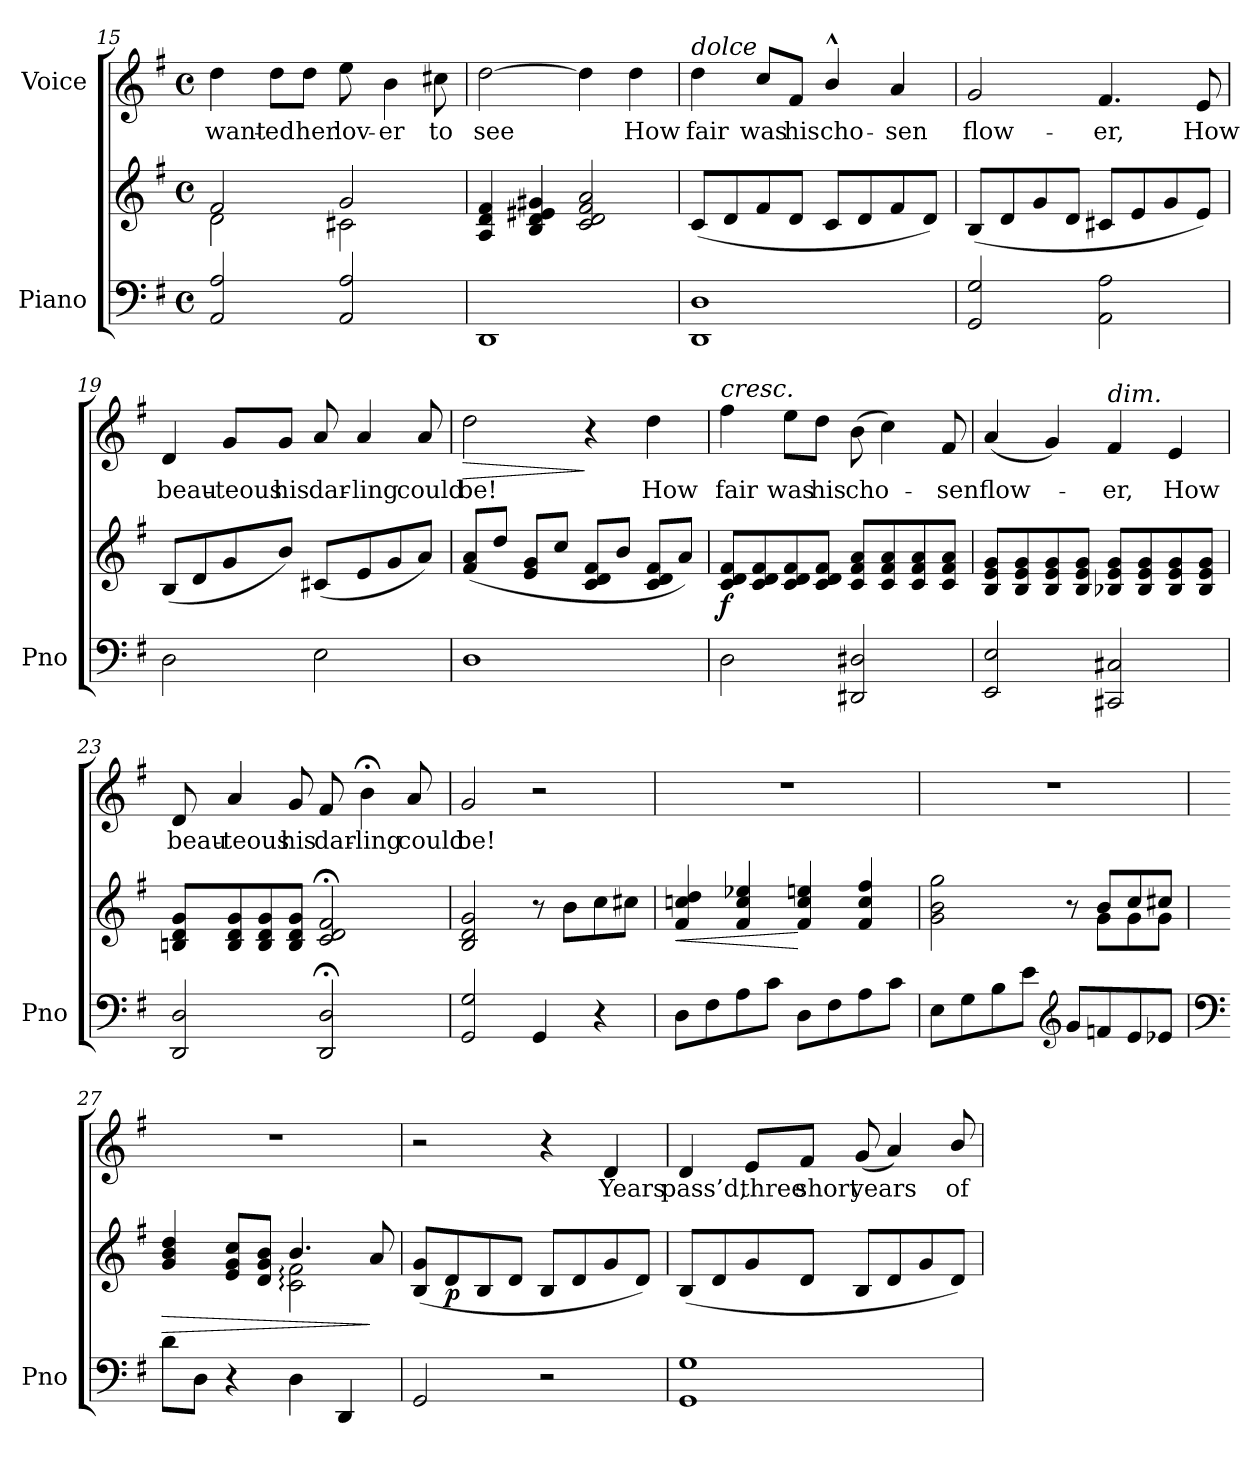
**kern	**kern	**dynam	**kern	**text	**dynam
*part2	*part2	*part2	*part1	*part1	*part1
*staff3	*staff2	*staff2/3	*staff1	*staff1	*staff1
*I"Piano	*	*	*I"Voice	*	*
*I'Pno	*	*	*	*	*
*clefF4	*clefG2	*	*clefG2	*	*
*k[f#]	*k[f#]	*	*k[f#]	*	*
*M4/4	*M4/4	*	*M4/4	*	*
*met(c)	*met(c)	*	*met(c)	*	*
=15	=15	=15	=15	=15	=15
*	*^	*	*	*	*
!	!	!	!	!	!LO:LY:b	!
2AA/ 2A/	2f#/	2d\	.	4dd\	want-	.
!	!	!	!	!	!LO:LY:b	!
.	.	.	.	8dd\L	-ed	.
!	!	!	!	!	!LO:LY:b	!
.	.	.	.	8dd\J	her	.
!	!	!	!	!	!LO:LY:b	!
2AA/ 2A/	2g/	2c#X\	.	8ee\	lov-	.
!	!	!	!	!	!LO:LY:b	!
.	.	.	.	4b\	-er	.
!	!	!	!	!	!LO:LY:b	!
.	.	.	.	8cc#X\	to	.
*	*v	*v	*	*	*	*
=16	=16	=16	=16	=16	=16
!	!	!	!	!LO:LY:b	!
1DD	4A/ 4d/ 4f#/	.	[2dd\	see	.
.	4B/ 4d/ 4e#X/ 4g#X/	.	.	.	.
.	2c/ 2d/ 2f#/ 2a/	.	4dd\]	.	.
!	!	!	!	!LO:LY:b	!
.	.	.	4dd\	How	.
!!LO:PB:g=z
=17	=17	=17	=17	=17	=17
!	!	!	!LO:TX:a:i:t=dolce	!	!
!	!	!	!	!LO:LY:b	!
1DD 1D	(<8c/L	.	4dd\	fair	.
.	8d/	.	.	.	.
!	!	!	!	!LO:LY:b	!
.	8f#/	.	8cc/L	was	.
!	!	!	!	!LO:LY:b	!
.	8d/J	.	8f#/J	his	.
!	!	!	!	!LO:LY:b	!
.	8c/L	.	4b^^/	cho-	.
.	8d/	.	.	.	.
!	!	!	!	!LO:LY:b	!
.	8f#/	.	4a/	-sen	.
.	8d/J)	.	.	.	.
=18	=18	=18	=18	=18	=18
!	!	!	!	!LO:LY:b	!
2GG/ 2G/	(<8B/L	.	2g/	flow-	.
.	8d/	.	.	.	.
.	8g/	.	.	.	.
.	8d/J	.	.	.	.
!	!	!	!	!LO:LY:b	!
2AA\ 2A\	8c#X/L	.	4.f#/	-er,	.
.	8e/	.	.	.	.
.	8g/	.	.	.	.
!	!	!	!	!LO:LY:b	!
.	8e/J)	.	8e/	How	.
=19	=19	=19	=19	=19	=19
!	!	!	!	!LO:LY:b	!
2D\	(<8B/L	.	4d/	beau-	.
.	8d/	.	.	.	.
!	!	!	!	!LO:LY:b	!
.	8g/	.	8g/L	-teous	.
!	!	!	!	!LO:LY:b	!
.	8b/J)	.	8g/J	his	.
!	!	!	!	!LO:LY:b	!
2E\	(<8c#X/L	.	8a/	dar-	.
!	!	!	!	!LO:LY:b	!
.	8e/	.	4a/	-ling	.
.	8g/	.	.	.	.
!	!	!	!	!LO:LY:b	!
.	8a/J)	.	8a/	could	.
=20	=20	=20	=20	=20	=20
!	!	!	!	!LO:LY:b	!LO:HP:b
1D	(<8f#/ 8a/L	.	2dd\	be!	>
.	8dd/J	.	.	.	.
.	8e/ 8g/L	.	.	.	.
.	8cc/J	.	.	.	.
.	8c/ 8d/ 8f#/L	.	4r	.	]
.	8b/J	.	.	.	.
!	!	!	!	!LO:LY:b	!
.	8c/ 8d/ 8f#/L	.	4dd\	How	.
.	8a/J)	.	.	.	.
!!LO:LB:g=z
=21	=21	=21	=21	=21	=21
!	!	!	!LO:TX:a:i:t=cresc.	!	!
!	!	!LO:DY:b	!	!LO:LY:b	!
2D\	8c/ 8d/ 8f#/L	f	4ff#\	fair	.
.	8c/ 8d/ 8f#/	.	.	.	.
!	!	!	!	!LO:LY:b	!
.	8c/ 8d/ 8f#/	.	8ee\L	was	.
!	!	!	!	!LO:LY:b	!
.	8c/ 8d/ 8f#/J	.	8dd\J	his	.
!	!	!	!	!LO:LY:b	!
2DD#X/ 2D#X/	8c/ 8f#/ 8a/L	.	(>8b\	cho-	.
.	8c/ 8f#/ 8a/	.	4cc\)	.	.
.	8c/ 8f#/ 8a/	.	.	.	.
!	!	!	!	!LO:LY:b	!
.	8c/ 8f#/ 8a/J	.	8f#/	-sen	.
=22	=22	=22	=22	=22	=22
!	!	!	!	!LO:LY:b	!
2EE/ 2E/	8B/ 8e/ 8g/L	.	(<4a/	flow-	.
.	8B/ 8e/ 8g/	.	.	.	.
.	8B/ 8e/ 8g/	.	4g/)	.	.
.	8B/ 8e/ 8g/J	.	.	.	.
!	!	!	!LO:TX:a:i:t=dim.	!	!
!	!	!	!	!LO:LY:b	!
2CC#X/ 2C#X/	8B-X/ 8e/ 8g/L	.	4f#/	-er,	.
.	8B-/ 8e/ 8g/	.	.	.	.
!	!	!	!	!LO:LY:b	!
.	8B-/ 8e/ 8g/	.	4e/	How	.
.	8B-/ 8e/ 8g/J	.	.	.	.
=23	=23	=23	=23	=23	=23
!	!	!	!	!LO:LY:b	!
2DD/ 2D/	8Bn/ 8d/ 8g/L	.	8d/	beau-	.
!	!	!	!	!LO:LY:b	!
.	8B/ 8d/ 8g/	.	4a/	-teous	.
.	8B/ 8d/ 8g/	.	.	.	.
!	!	!	!	!LO:LY:b	!
.	8B/ 8d/ 8g/J	.	8g/	his	.
!	!	!	!	!LO:LY:b	!
2DD/;< 2D/;<	2c/;< 2d/;< 2f#/;<	.	8f#/	dar-	.
!	!	!	!	!LO:LY:b	!
.	.	.	4b;<\	-ling	.
!	!	!	!	!LO:LY:b	!
.	.	.	8a/	could	.
=24	=24	=24	=24	=24	=24
!	!	!	!	!LO:LY:b	!
2GG/ 2G/	2B/ 2d/ 2g/	.	2g/	be!	.
4GG/	8r	.	2r	.	.
.	8b\L	.	.	.	.
4r	8cc\	.	.	.	.
.	8cc#X\J	.	.	.	.
!!LO:LB:g=z
=25	=25	=25	=25	=25	=25
!	!	!LO:HP:b	!	!	!
8D\L	4f#/ 4ccn/ 4dd/	<	1r	.	.
8F#\	.	.	.	.	.
8A\	4f#/ 4cc/ 4ee-X/	.	.	.	.
8c\J	.	.	.	.	.
8D\L	4f#/ 4cc/ 4een/	[	.	.	.
8F#\	.	.	.	.	.
8A\	4f#/ 4cc/ 4ff#/	.	.	.	.
8c\J	.	.	.	.	.
=26	=26	=26	=26	=26	=26
*	*^	*	*	*	*
8E\L	2g\ 2b\ 2gg\	2ryy	.	1r	.	.
8G\	.	.	.	.	.	.
8B\	.	.	.	.	.	.
8e\J	.	.	.	.	.	.
*clefG2	*	*	*	*	*	*
8g/L	8r	8ryy	.	.	.	.
8fn/	8b/L	8g\L	.	.	.	.
8e/	8cc/	8g\	.	.	.	.
8e-X/J	8cc#X/J	8g\J	.	.	.	.
=27	=27	=27	=27	=27	=27	=27
*clefF4	*	*	*	*	*	*
!	!	!	!LO:HP:b	!	!	!
8d\L	4g/ 4b/ 4dd/	2ryy	>	1r	.	.
8D\J	.	.	.	.	.	.
4r	8e/ 8g/ 8cc/L	.	.	.	.	.
.	8d/ 8g/ 8b/J	.	.	.	.	.
4D\	4.b/	2c\: 2f#\:	.	.	.	.
4DD/	.	.	.	.	.	.
.	8a/	.	]	.	.	.
*	*v	*v	*	*	*	*
=28	=28	=28	=28	=28	=28
2GG/	(<8B/ 8g/L	.	2r	.	.
!	!	!LO:DY:b	!	!	!
.	8d/	p	.	.	.
.	8B/	.	.	.	.
.	8d/J	.	.	.	.
2r	8B/L	.	4r	.	.
.	8d/	.	.	.	.
!	!	!	!	!LO:LY:b	!
.	8g/	.	4d/	Years	.
.	8d/J)	.	.	.	.
!!LO:LB:g=z
=29	=29	=29	=29	=29	=29
!	!	!	!	!LO:LY:b	!
1GG 1G	(<8B/L	.	4d/	pass’d,	.
.	8d/	.	.	.	.
!	!	!	!	!LO:LY:b	!
.	8g/	.	8e/L	three	.
!	!	!	!	!LO:LY:b	!
.	8d/J	.	8f#/J	short	.
!	!	!	!	!LO:LY:b	!
.	8B/L	.	(<8g/	years	.
.	8d/	.	4a/)	.	.
.	8g/	.	.	.	.
!	!	!	!	!LO:LY:b	!
.	8d/J)	.	8b/	of	.
=	=	=	=	=	=
*-	*-	*-	*-	*-	*-
